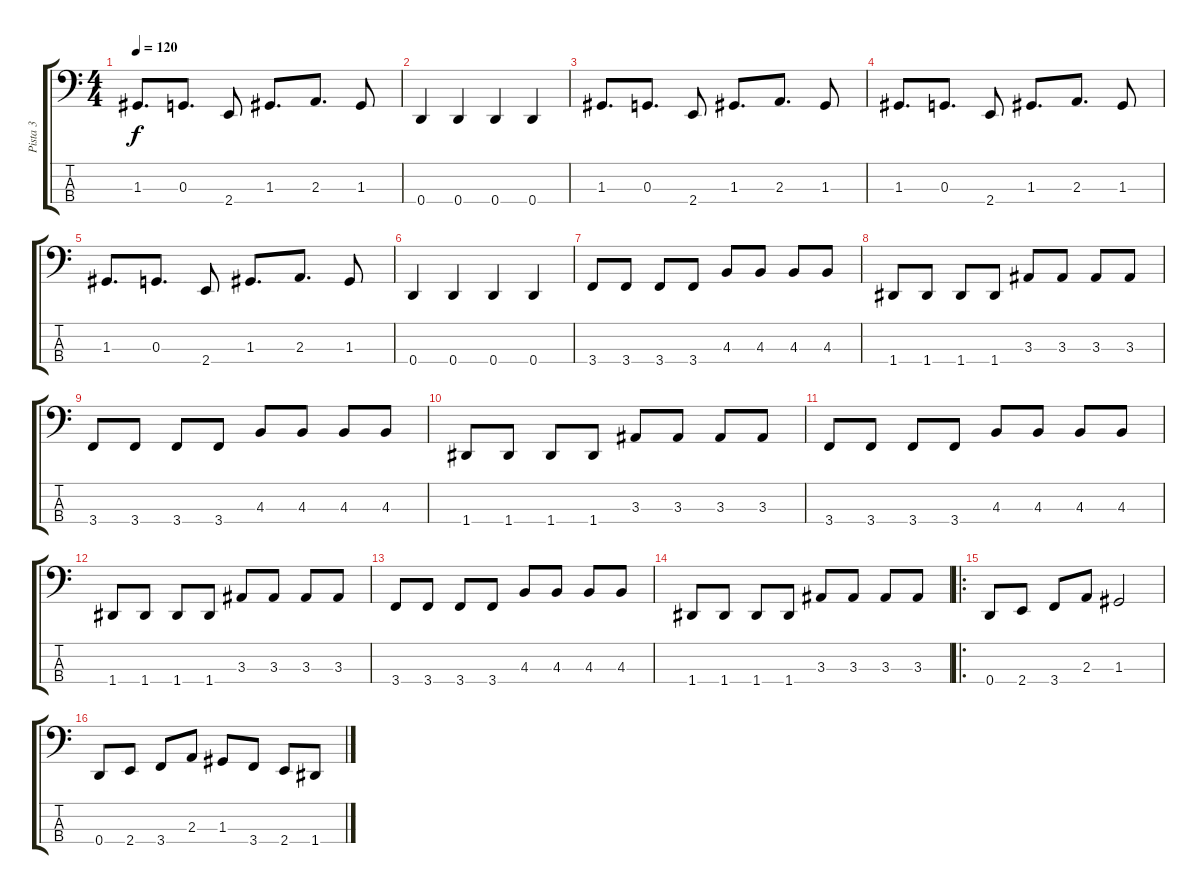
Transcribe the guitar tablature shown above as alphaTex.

\track ("Pista 3" "Pista 3") {instrument electricbassfinger}
\staff {score tabs}
\tuning (F2 C2 G1 D1) {hide}
\ts (4 4)
\tempo 120
\clef f4
\ks c
1.3.8{d dy f} 0.3.8{d} 2.4.8 1.3.8{d} 2.3.8{d} 1.3.8 |
0.4.4 0.4.4 0.4.4 0.4.4 |
1.3.8{d} 0.3.8{d} 2.4.8 1.3.8{d} 2.3.8{d} 1.3.8 |
1.3.8{d} 0.3.8{d} 2.4.8 1.3.8{d} 2.3.8{d} 1.3.8 |
1.3.8{d} 0.3.8{d} 2.4.8 1.3.8{d} 2.3.8{d} 1.3.8 |
0.4.4 0.4.4 0.4.4 0.4.4 |
3.4.8 3.4.8 3.4.8 3.4.8 4.3.8 4.3.8 4.3.8 4.3.8 |
1.4.8 1.4.8 1.4.8 1.4.8 3.3.8 3.3.8 3.3.8 3.3.8 |
3.4.8 3.4.8 3.4.8 3.4.8 4.3.8 4.3.8 4.3.8 4.3.8 |
1.4.8 1.4.8 1.4.8 1.4.8 3.3.8 3.3.8 3.3.8 3.3.8 |
3.4.8 3.4.8 3.4.8 3.4.8 4.3.8 4.3.8 4.3.8 4.3.8 |
1.4.8 1.4.8 1.4.8 1.4.8 3.3.8 3.3.8 3.3.8 3.3.8 |
3.4.8 3.4.8 3.4.8 3.4.8 4.3.8 4.3.8 4.3.8 4.3.8 |
1.4.8 1.4.8 1.4.8 1.4.8 3.3.8 3.3.8 3.3.8 3.3.8 |
\ro
0.4.8 2.4.8 3.4.8 2.3.8 1.3.2 |
0.4.8 2.4.8 3.4.8 2.3.8 1.3.8 3.4.8 2.4.8 1.4.8
